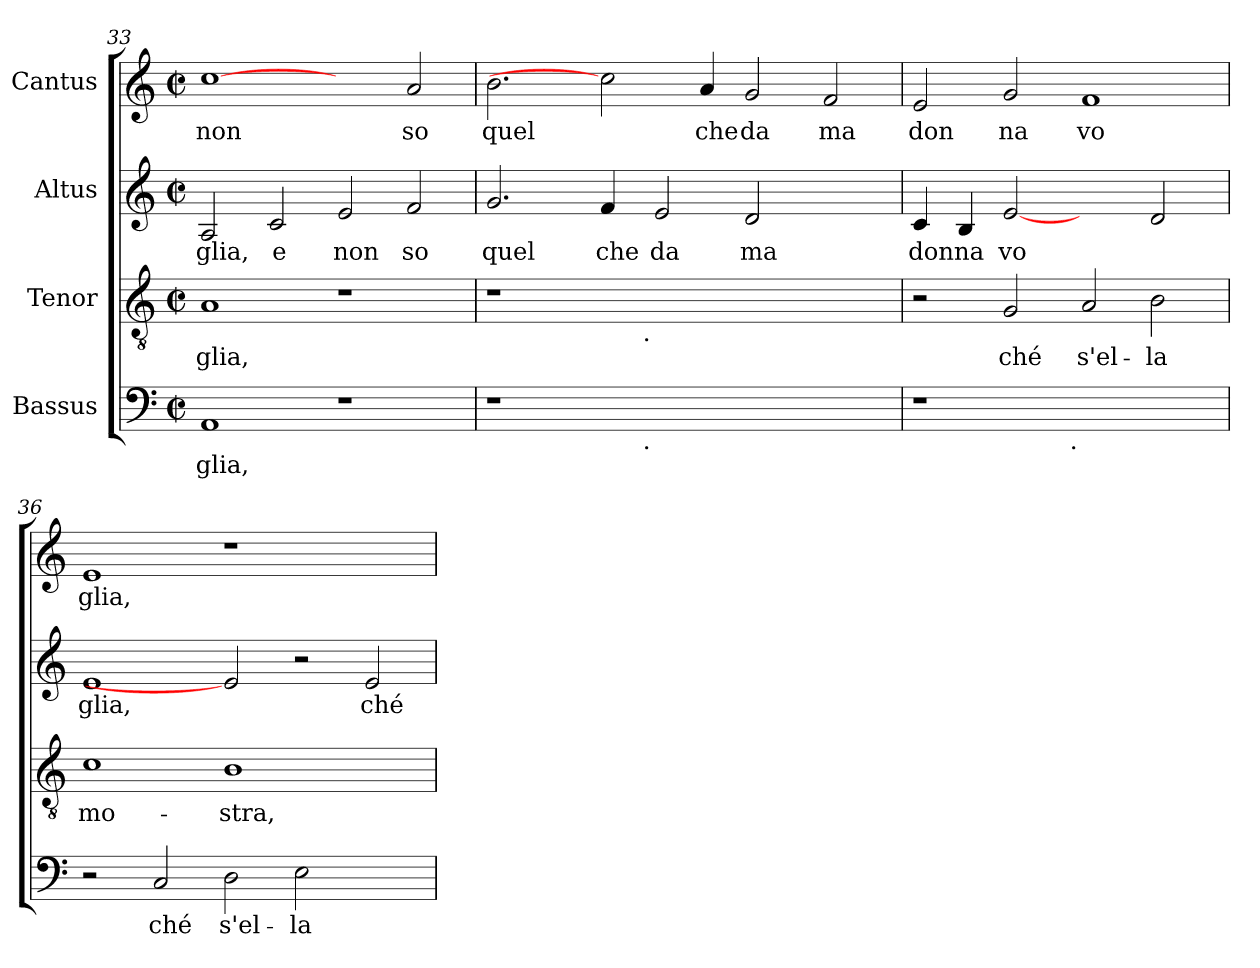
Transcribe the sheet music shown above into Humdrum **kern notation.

**kern	**text	**kern	**text	**kern	**text	**kern	**text
*part4	*part4	*part3	*part3	*part2	*part2	*part1	*part1
*staff4	*staff4	*staff3	*staff3	*staff2	*staff2	*staff1	*staff1
*I"Bassus	*	*I"Tenor	*	*I"Altus	*	*I"Cantus	*
*clefF4	*	*clefGv2	*	*clefG2	*	*clefG2	*
*k[]	*	*k[]	*	*k[]	*	*k[]	*
*C:	*	*C:	*	*C:	*	*C:	*
*M2/2	*	*M2/2	*	*M2/2	*	*M2/2	*
*met(c|)	*	*met(c|)	*	*met(c|)	*	*met(c|)	*
=33	=33	=33	=33	=33	=33	=33	=33
!	!LO:LY:b:cj	!	!LO:LY:b:cj	!	!LO:LY:b:cj	!	!LO:LY:b:cj
1AA	-glia,	1A	-glia,	2A/	glia,	[1cc	non
!	!	!	!	!	!LO:LY:b:cj	!	!
.	.	.	.	2c/	e	.	.
!	!	!	!	!	!LO:LY:b:cj	!	!
1r	.	1r	.	2e/	non	2ryy	.
!	!	!	!	!	!LO:LY:b:cj	!	!LO:LY:b:cj
.	.	.	.	2f/	so	2a/	so
=34	=34	=34	=34	=34	=34	=34	=34
!	!	!	!	!	!LO:LY:b:cj	!	!LO:LY:b:cj
*^	*	*^	*	*	*	*	*
1r	2ryy	.	1r	2ryy	.	2.g/	quel	2.b\	quel
.	4...ryy	.	.	4...ryy	.	.	.	.	.
!	!	!	!	!	!	!	!LO:LY:b:cj	!	!
.	.	.	.	.	.	4f/	che	2cc]	.
!	!	!	!	!LO:TX:b:t=.	!	!	!	!	!
!	!LO:TX:b:t=.	!	!	!	!	!	!	!	!
.	1ryy	.	.	1ryy	.	.	.	.	.
!	!	!	!	!	!	!	!LO:LY:b:cj	!	!
1.ryy	.	.	1.ryy	.	.	2e/	da	.	.
!	!	!	!	!	!	!	!	!	!LO:LY:b:cj
.	.	.	.	.	.	.	.	4a/	che
!	!	!	!	!	!	!	!LO:LY:b:cj	!	!LO:LY:b:cj
.	.	.	.	.	.	2d/	ma	2g/	da
.	2ryy	.	.	2ryy	.	.	.	.	.
!	!	!	!	!	!	!	!	!	!LO:LY:b:cj
.	.	.	.	.	.	2ryy	.	2f/	ma
.	32ryy	.	.	32ryy	.	.	.	.	.
=35	=35	=35	=35	=35	=35	=35	=35	=35	=35
!	!	!	!	!	!	!	!LO:LY:b:cj	!	!LO:LY:b:cj
*	*	*	*v	*v	*	*	*	*	*
1r	2ryy	.	2r	.	4c/	donna	2e/	don
!	!	!	!	!	!	!LO:LY:b:cj	!	!
.	.	.	.	.	4B/	.	.	.
!	!	!	!	!LO:LY:b:cj	!	!LO:LY:b:cj	!	!LO:LY:b:cj
.	4...ryy	.	2G/	ché	[2e	vo	2g/	na
!	!LO:TX:b:t=.	!	!	!	!	!	!	!
.	1ryy	.	.	.	.	.	.	.
!	!	!	!	!LO:LY:b:cj	!	!	!	!LO:LY:b:cj
1ryy	.	.	2A/	s'el-	2ryy	.	1f	vo
!	!	!	!	!LO:LY:b:cj	!	!LO:LY:b:cj	!	!
.	.	.	2B\	-la	2d/	.	.	.
.	32ryy	.	.	.	.	.	.	.
=36	=36	=36	=36	=36	=36	=36	=36	=36
!	!	!	!	!LO:LY:b:cj	!	!LO:LY:b:cj	!	!LO:LY:b:cj
*v	*v	*	*	*	*	*	*	*
2r	.	1c	mo-	1e	glia,	1e	glia,
!	!LO:LY:b:cj	!	!	!	!	!	!
2C/	ché	.	.	.	.	.	.
!	!LO:LY:b:cj	!	!LO:LY:b:cj	!	!	!	!
2D\	s'el-	1B	-stra,	2e]	.	1r	.
!	!LO:LY:b:cj	!	!	!	!	!	!
2E\	-la	.	.	2r	.	.	.
!	!	!	!	!	!LO:LY:b:cj	!	!
2ryy	.	2ryy	.	2e/	ché	2ryy	.
=	=	=	=	=	=	=	=
*-	*-	*-	*-	*-	*-	*-	*-
